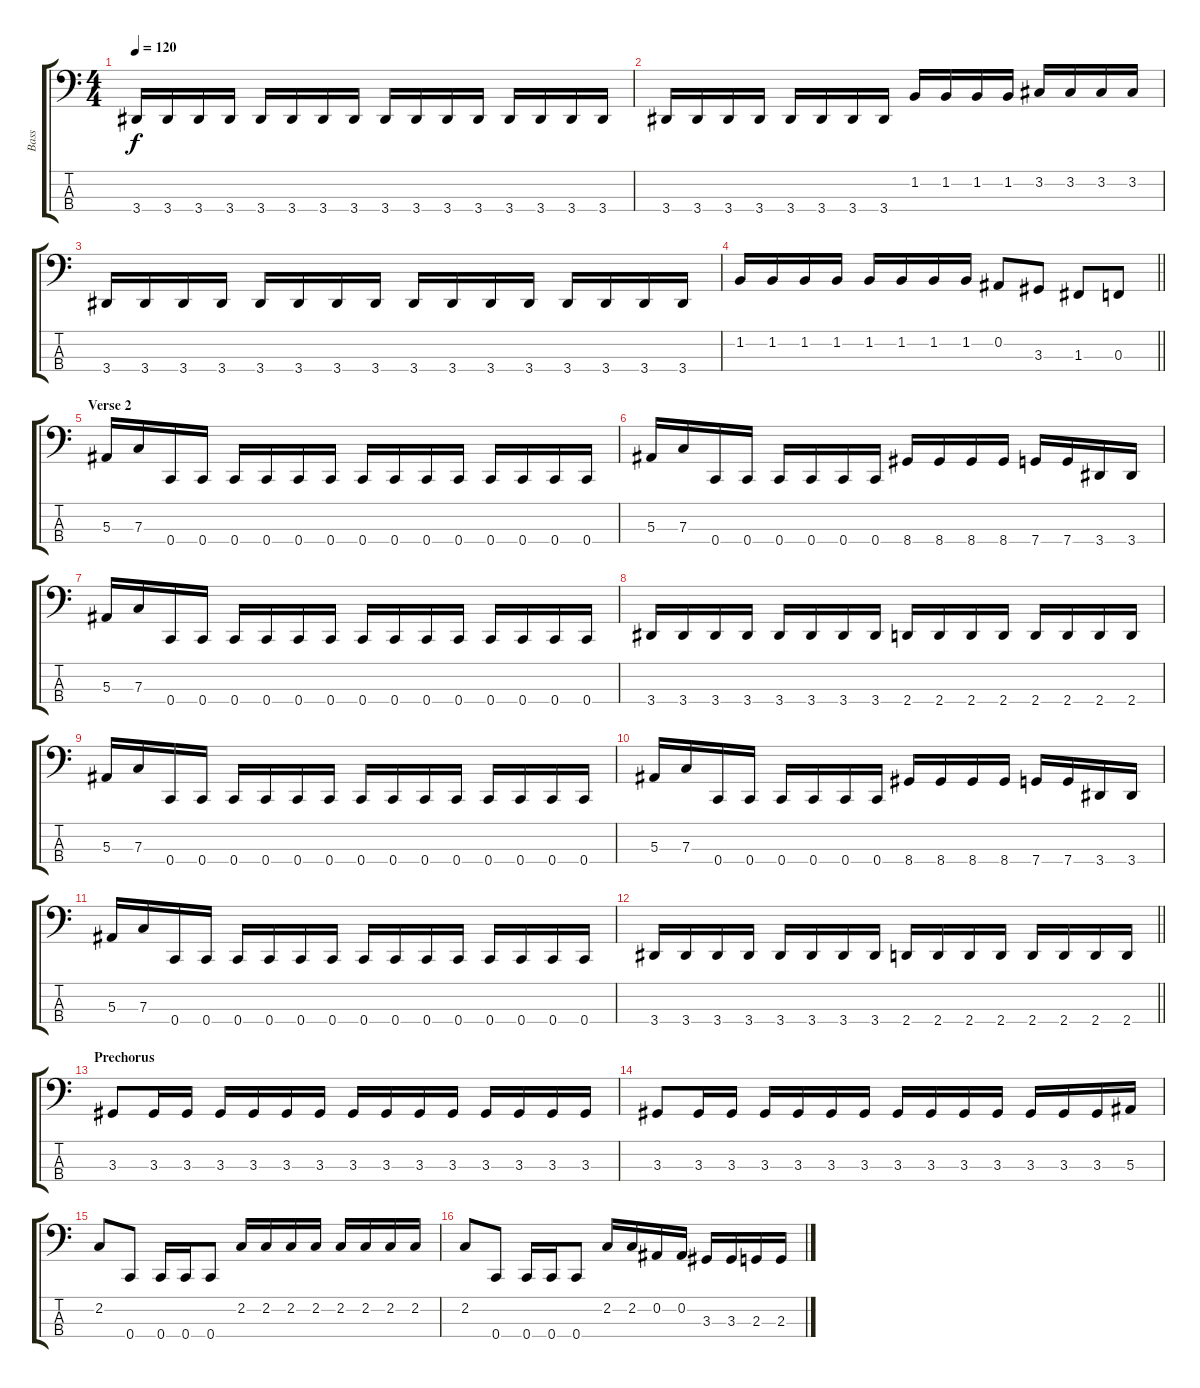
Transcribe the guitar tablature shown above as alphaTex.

\track ("Bass" "Bass") {instrument electricbasspick}
\staff {score tabs}
\tuning (Eb2 Bb1 F1 C1) {hide}
\ts (4 4)
\tempo 120
\clef f4
\ks c
3.4.16{dy f} 3.4.16 3.4.16 3.4.16 3.4.16 3.4.16 3.4.16 3.4.16 3.4.16 3.4.16 3.4.16 3.4.16 3.4.16 3.4.16 3.4.16 3.4.16 |
3.4.16 3.4.16 3.4.16 3.4.16 3.4.16 3.4.16 3.4.16 3.4.16 1.2.16 1.2.16 1.2.16 1.2.16 3.2.16 3.2.16 3.2.16 3.2.16 |
3.4.16 3.4.16 3.4.16 3.4.16 3.4.16 3.4.16 3.4.16 3.4.16 3.4.16 3.4.16 3.4.16 3.4.16 3.4.16 3.4.16 3.4.16 3.4.16 |
\barLineRight lightlight
1.2.16 1.2.16 1.2.16 1.2.16 1.2.16 1.2.16 1.2.16 1.2.16 0.2.8 3.3.8 1.3.8 0.3.8 |
\section ("" "Verse 2")
5.3.16 7.3.16 0.4.16 0.4.16 0.4.16 0.4.16 0.4.16 0.4.16 0.4.16 0.4.16 0.4.16 0.4.16 0.4.16 0.4.16 0.4.16 0.4.16 |
5.3.16 7.3.16 0.4.16 0.4.16 0.4.16 0.4.16 0.4.16 0.4.16 8.4.16 8.4.16 8.4.16 8.4.16 7.4.16 7.4.16 3.4.16 3.4.16 |
5.3.16 7.3.16 0.4.16 0.4.16 0.4.16 0.4.16 0.4.16 0.4.16 0.4.16 0.4.16 0.4.16 0.4.16 0.4.16 0.4.16 0.4.16 0.4.16 |
3.4.16 3.4.16 3.4.16 3.4.16 3.4.16 3.4.16 3.4.16 3.4.16 2.4.16 2.4.16 2.4.16 2.4.16 2.4.16 2.4.16 2.4.16 2.4.16 |
5.3.16 7.3.16 0.4.16 0.4.16 0.4.16 0.4.16 0.4.16 0.4.16 0.4.16 0.4.16 0.4.16 0.4.16 0.4.16 0.4.16 0.4.16 0.4.16 |
5.3.16 7.3.16 0.4.16 0.4.16 0.4.16 0.4.16 0.4.16 0.4.16 8.4.16 8.4.16 8.4.16 8.4.16 7.4.16 7.4.16 3.4.16 3.4.16 |
5.3.16 7.3.16 0.4.16 0.4.16 0.4.16 0.4.16 0.4.16 0.4.16 0.4.16 0.4.16 0.4.16 0.4.16 0.4.16 0.4.16 0.4.16 0.4.16 |
\barLineRight lightlight
3.4.16 3.4.16 3.4.16 3.4.16 3.4.16 3.4.16 3.4.16 3.4.16 2.4.16 2.4.16 2.4.16 2.4.16 2.4.16 2.4.16 2.4.16 2.4.16 |
\section ("" "Prechorus")
3.3.8 3.3.16 3.3.16 3.3.16 3.3.16 3.3.16 3.3.16 3.3.16 3.3.16 3.3.16 3.3.16 3.3.16 3.3.16 3.3.16 3.3.16 |
3.3.8 3.3.16 3.3.16 3.3.16 3.3.16 3.3.16 3.3.16 3.3.16 3.3.16 3.3.16 3.3.16 3.3.16 3.3.16 3.3.16 5.3.16 |
2.2.8 0.4.8 0.4.16 0.4.16 0.4.8 2.2.16 2.2.16 2.2.16 2.2.16 2.2.16 2.2.16 2.2.16 2.2.16 |
2.2.8 0.4.8 0.4.16 0.4.16 0.4.8 2.2.16 2.2.16 0.2.16 0.2.16 3.3.16 3.3.16 2.3.16 2.3.16
